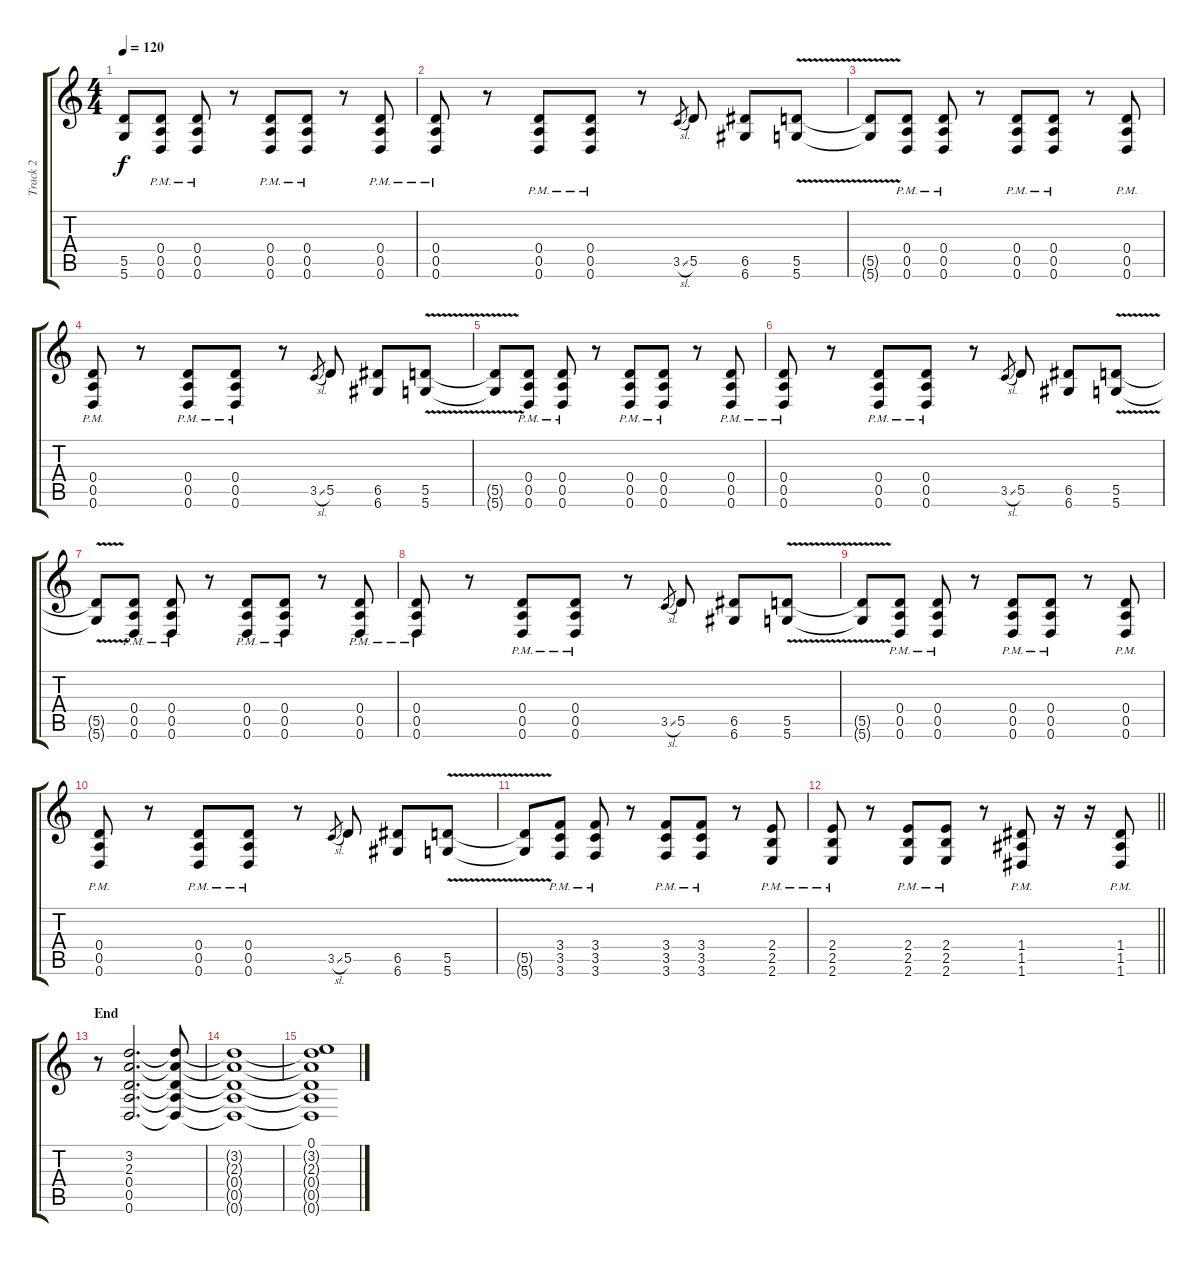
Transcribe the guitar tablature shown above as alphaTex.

\track ("Track 2" "Track 2") {instrument distortionguitar}
\staff {score tabs}
\tuning (E4 B3 G3 D3 A2 D2) {hide}
\ts (4 4)
\tempo 120
\clef g2
\ks c
(5.5{t} 5.6{t}).8{dy f} (0.4{pm} 0.5{pm} 0.6{pm}).8 (0.4{pm} 0.5{pm} 0.6{pm}).8 r.8 (0.4{pm} 0.5{pm} 0.6{pm}).8 (0.4{pm} 0.5{pm} 0.6{pm}).8 r.8 (0.4{pm} 0.5{pm} 0.6{pm}).8 |
(0.4{pm} 0.5{pm} 0.6{pm}).8 r.8 (0.4{pm} 0.5{pm} 0.6{pm}).8 (0.4{pm} 0.5{pm} 0.6{pm}).8 r.8 3.5{sl}.8{gr} 5.5.8 (6.5 6.6).8 (5.5{v} 5.6{v}).8 |
(5.5{t} 5.6{t}).8 (0.4{pm} 0.5{pm} 0.6{pm}).8 (0.4{pm} 0.5{pm} 0.6{pm}).8 r.8 (0.4{pm} 0.5{pm} 0.6{pm}).8 (0.4{pm} 0.5{pm} 0.6{pm}).8 r.8 (0.4{pm} 0.5{pm} 0.6{pm}).8 |
(0.4{pm} 0.5{pm} 0.6{pm}).8 r.8 (0.4{pm} 0.5{pm} 0.6{pm}).8 (0.4{pm} 0.5{pm} 0.6{pm}).8 r.8 3.5{sl}.8{gr} 5.5.8 (6.5 6.6).8 (5.5{v} 5.6{v}).8 |
(5.5{t} 5.6{t}).8 (0.4{pm} 0.5{pm} 0.6{pm}).8 (0.4{pm} 0.5{pm} 0.6{pm}).8 r.8 (0.4{pm} 0.5{pm} 0.6{pm}).8 (0.4{pm} 0.5{pm} 0.6{pm}).8 r.8 (0.4{pm} 0.5{pm} 0.6{pm}).8 |
(0.4{pm} 0.5{pm} 0.6{pm}).8 r.8 (0.4{pm} 0.5{pm} 0.6{pm}).8 (0.4{pm} 0.5{pm} 0.6{pm}).8 r.8 3.5{sl}.8{gr} 5.5.8 (6.5 6.6).8 (5.5{v} 5.6{v}).8 |
(5.5{t} 5.6{t}).8 (0.4{pm} 0.5{pm} 0.6{pm}).8 (0.4{pm} 0.5{pm} 0.6{pm}).8 r.8 (0.4{pm} 0.5{pm} 0.6{pm}).8 (0.4{pm} 0.5{pm} 0.6{pm}).8 r.8 (0.4{pm} 0.5{pm} 0.6{pm}).8 |
(0.4{pm} 0.5{pm} 0.6{pm}).8 r.8 (0.4{pm} 0.5{pm} 0.6{pm}).8 (0.4{pm} 0.5{pm} 0.6{pm}).8 r.8 3.5{sl}.8{gr} 5.5.8 (6.5 6.6).8 (5.5{v} 5.6{v}).8 |
(5.5{t} 5.6{t}).8 (0.4{pm} 0.5{pm} 0.6{pm}).8 (0.4{pm} 0.5{pm} 0.6{pm}).8 r.8 (0.4{pm} 0.5{pm} 0.6{pm}).8 (0.4{pm} 0.5{pm} 0.6{pm}).8 r.8 (0.4{pm} 0.5{pm} 0.6{pm}).8 |
(0.4{pm} 0.5{pm} 0.6{pm}).8 r.8 (0.4{pm} 0.5{pm} 0.6{pm}).8 (0.4{pm} 0.5{pm} 0.6{pm}).8 r.8 3.5{sl}.8{gr} 5.5.8 (6.5 6.6).8 (5.5{v} 5.6{v}).8 |
(5.5{t} 5.6{t}).8 (3.4{pm} 3.5{pm} 3.6{pm}).8 (3.4{pm} 3.5{pm} 3.6{pm}).8 r.8 (3.4{pm} 3.5{pm} 3.6{pm}).8 (3.4{pm} 3.5{pm} 3.6{pm}).8 r.8 (2.4{pm} 2.5{pm} 2.6{pm}).8 |
\barLineRight lightlight
(2.4{pm} 2.5{pm} 2.6{pm}).8 r.8 (2.4{pm} 2.5{pm} 2.6{pm}).8 (2.4{pm} 2.5{pm} 2.6{pm}).8 r.8 (1.4{pm} 1.5{pm} 1.6{pm}).8 r.16 r.16 (1.4{pm} 1.5{pm} 1.6{pm}).8 |
\section ("" "End")
r.8 (3.2 2.3 0.4 0.5 0.6).2{d} (3.2{t} 2.3{t} 0.4{t} 0.5{t} 0.6{t}).8 |
(3.2{t} 2.3{t} 0.4{t} 0.5{t} 0.6{t}).1 |
(0.1 3.2{t} 2.3{t} 0.4{t} 0.5{t} 0.6{t}).1
